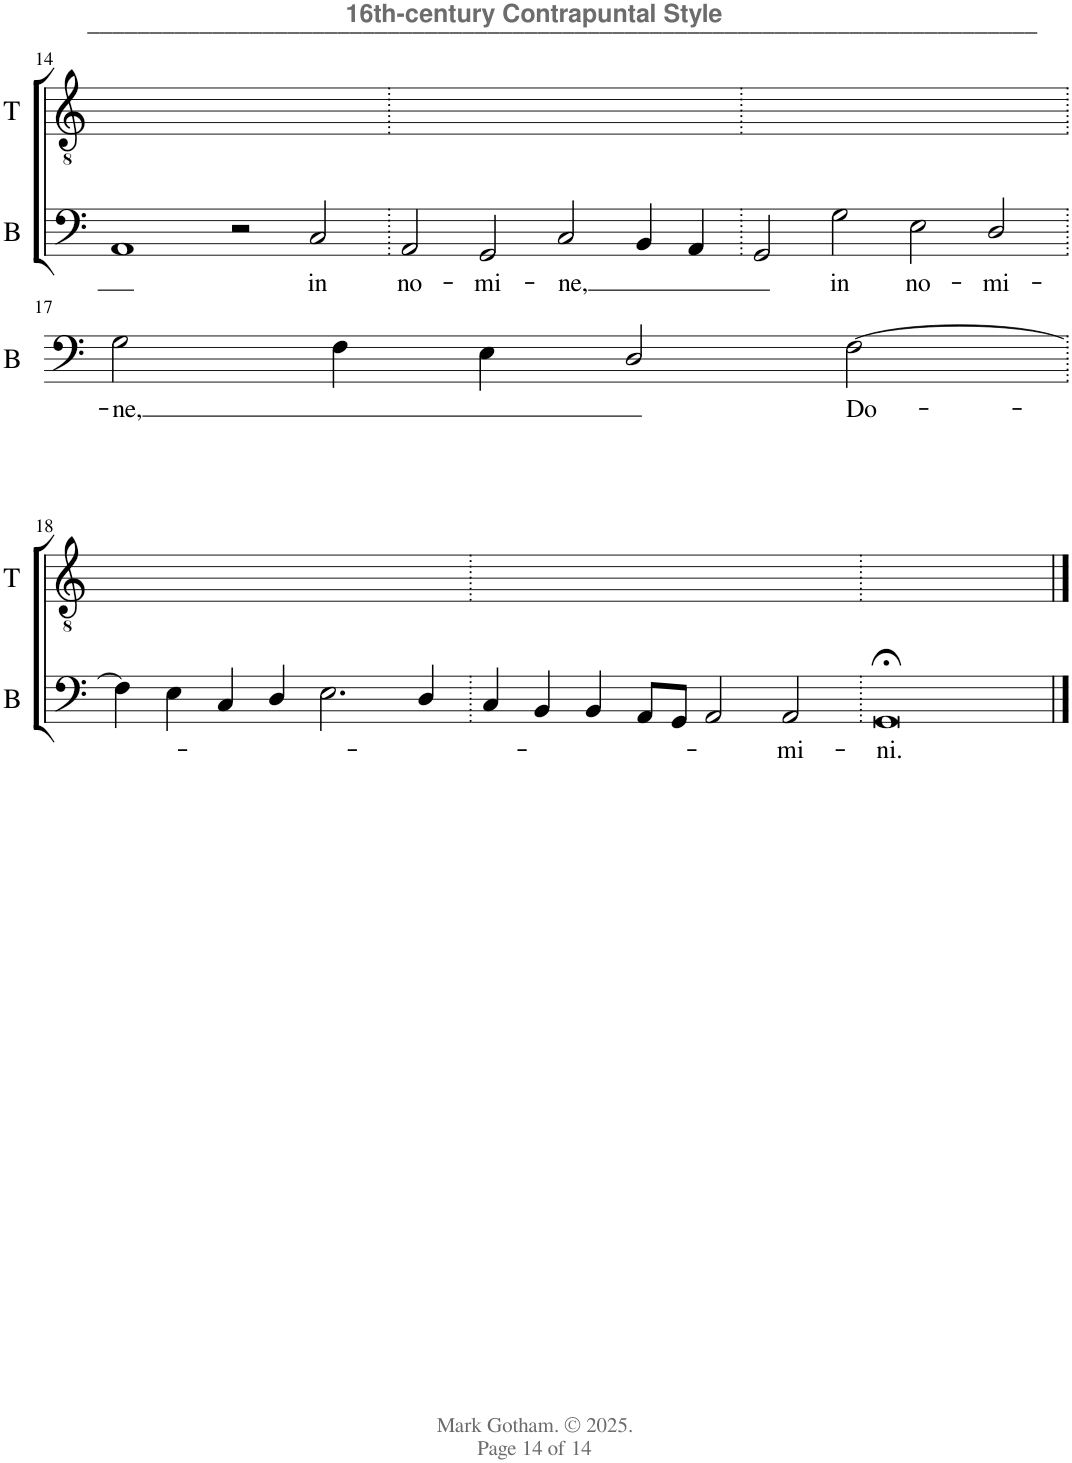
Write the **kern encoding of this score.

**kern	**text
*part1	*part1
*staff1	*staff1
*I"Bass	*
*I'B	*
!!LO:PB:g=z
*clefF4	*
*k[]	*
*M4/2	*
=14	=14
1AA	.
2r	.
!	!LO:LY:b
2C/	in
=15.	=15.
!	!LO:LY:b
2AA/	no-
!	!LO:LY:b
2GG/	-mi-
!	!LO:LY:b
2C/	-ne,
4BB/	.
4AA/	.
=16.	=16.
2GG/	.
!	!LO:LY:b
2G\	in
!	!LO:LY:b
2E\	no-
!	!LO:LY:b
2D/	-mi-
!!LO:LB:g=z
=17.	=17.
!	!LO:LY:b
2G\	-ne,
4F\	.
4E\	.
2D/	.
!	!LO:LY:b
[>2F\	Do-
!!LO:LB:g=z
=18.	=18.
4F\]	.
4E\	.
4C/	.
4D/	.
2.E\	.
4D/	.
=19.	=19.
4C/	.
4BB/	.
4BB/	.
8AA/L	.
8GG/J	.
2AA/	.
!	!LO:LY:b
2AA/	-mi-
=20.	=20.
!	!LO:LY:b
0GG;<	-ni.
==	==
*-	*-
